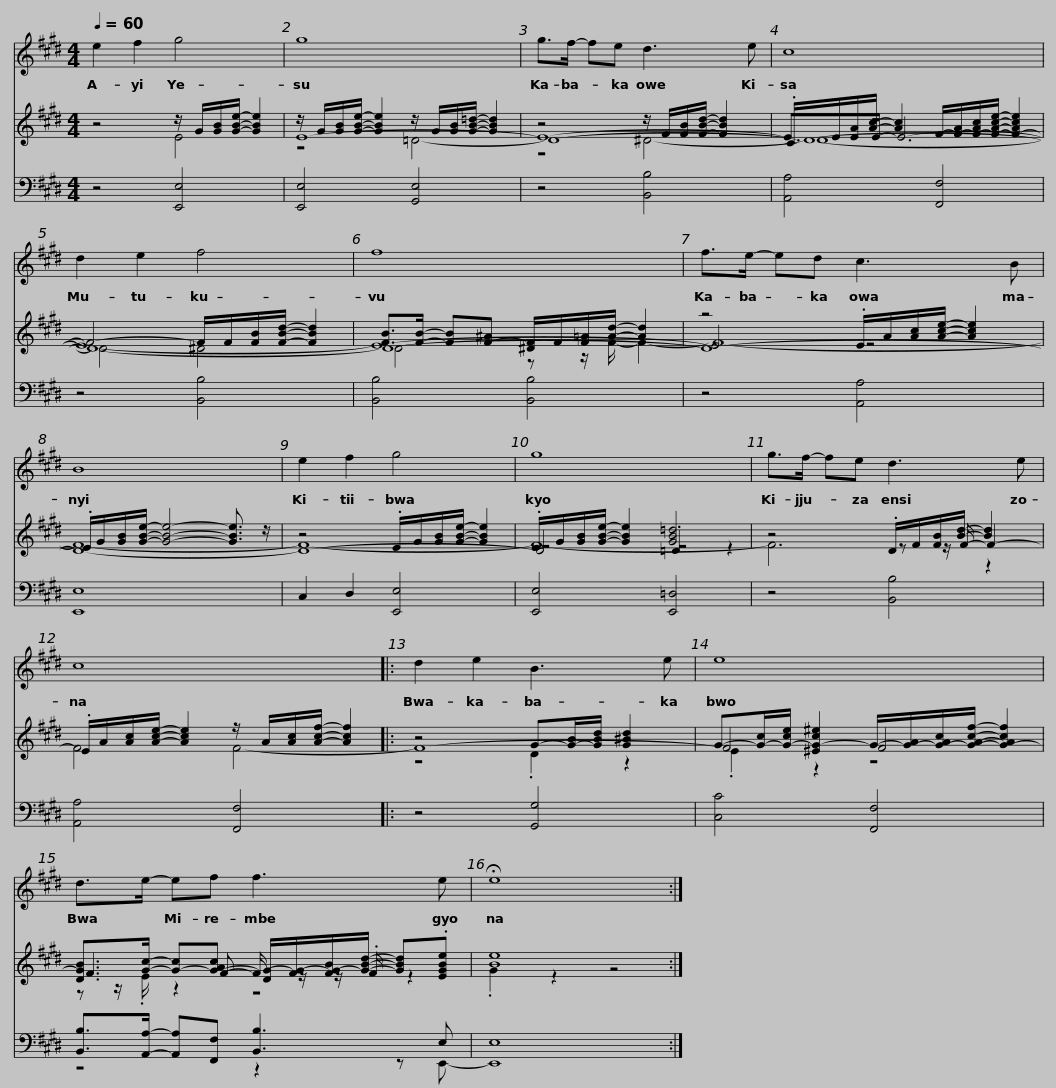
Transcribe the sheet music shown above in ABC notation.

X:1
%%score 1 ( 2 3 4 5 ) ( 6 7 )
L:1/8
Q:1/4=60
M:4/4
I:linebreak $
K:E
V:1 treble
V:2 treble
V:3 treble
V:4 treble
V:5 treble
V:6 bass
V:7 bass
V:1
 e2 f2 g4 | g8 | g>f- fe d3 e |$ c8 | d2 e2 f4 |$ %5
 f8 | f>e- ed c3 B | B8 |$ e2 f2 g4 | g8 | %10
 g>f- fe d3 e |$ c8 |: d2 e2 B3 e |$ e8 | d>e- ef f3 e |$ %15
 !fermata!e8 :| %16
V:2
 z4 z/ G/[GB]/[GBe]/- [GBe]2 | z/ G/[GB]/[GBe]/- [GBe]2 z/ G/[GB]/[GB=d]/- [GBd]2 | z4 z/ F/[FB]/[FBd]/- [FBd]2 |$ .C/E/[EA]/[Ac]/- [Ac]2 F/-[F-A]/[F-Ac]/[FAce]/- [F-Ace]2 | F4- F/F/[FB]/[FBd]/- [FBd]2 |$ %5
 [FB]>[FB]- [FB][F-^A] [^DF]/F/[F=A]/[Ad]/- [Ad]2 | z4 .E/A/[Ac]/[Ace]/- [Ace]2 | .E/G/[GB]/[GBe]/- [GBe]4- [GBe]3/2 z/ |$ z4 .E/G/[GB]/[GBe]/- [GBe]2 | .E/G/[GB]/[GBe]/- [GBe]2 [GB=d]4 | %10
 z4 .D/F/[FB]/[Bd]/- [Bd]2 |$ .E/A/[Ac]/[Ace]/- [Ace]2 z/ A/[Ac]/[Acf]/- [Acf]2 |: z4 G-[G-B]/[GBd]/ [G^Bd]2 |$ G-[G-c]/[G-ce]/ [^EG-c^e]2 G/-[G-A]/[G-Ac]/[GAcf]/- [G-Acf]2 | [DGB]>[Gc]- [G-c][G-Ac] [DG-]/[FG-]/[FG-B]/[GBd]/- [GBd].[EGBe] |$ %15
 [Be]8 :| %16
V:3
 z4 E4 | E8- | E8- |$ E>E- E6- | E8- |$ %5
 E8- | E4 z4 | x8 |$ x8 | z4 .=D2 z2 | %10
 z4 z z/ F/- F2- |$ F4 F4- |: F8- |$ F4 F4 | F3 F- F/ z/ z/ .F/ z2 |$ %15
 .G2 z2 z4 :| %16
V:4
 x8 | z4 =D4- | D8- |$ D8- | D8- |$ %5
 D8- | D8- | D8- |$ D8- | D4 z4 | %10
 x8 |$ x8 |: z4 .D2 z2 |$ .E2 z2 z4 | z z/ .E/ z2 z4 |$ %15
 x8 :| %16
V:5
 x8 | x8 | z4 ^D4- |$ D8- | D4 ^D4 |$ %5
 D4 z z/ F/- F2- | F8- | F8- |$ F8- | F8- | %10
 F6 z2 |$ x8 |: x8 |$ x8 | x8 |$ %15
 x8 :| %16
V:6
 z4 [E,,E,]4 | [E,,E,]4 [G,,E,]4 | z4 [B,,B,]4 |$ [A,,A,]4 [F,,F,]4 | z4 [B,,B,]4 |$ %5
 [B,,B,]4 [B,,B,]4 | z4 [A,,A,]4 | [E,,E,]8 |$ C,2 D,2 [E,,E,]4 | [E,,E,]4 [E,,=D,]4 | %10
 z4 [B,,B,]4 |$ [A,,A,]4 [F,,F,]4 |: z4 [G,,G,]4 |$ [C,C]4 [F,,F,]4 | [B,,B,]>[A,,A,]- [A,,A,][F,,F,] [B,,B,]3 E, |$ %15
 E,8 :| %16
V:7
 x8 | x8 | x8 |$ x8 | x8 |$ %5
 x8 | x8 | x8 |$ x8 | x8 | %10
 x8 |$ x8 |: x8 |$ x8 | z4 z2 z E,,- |$ %15
 E,,8 :| %16
